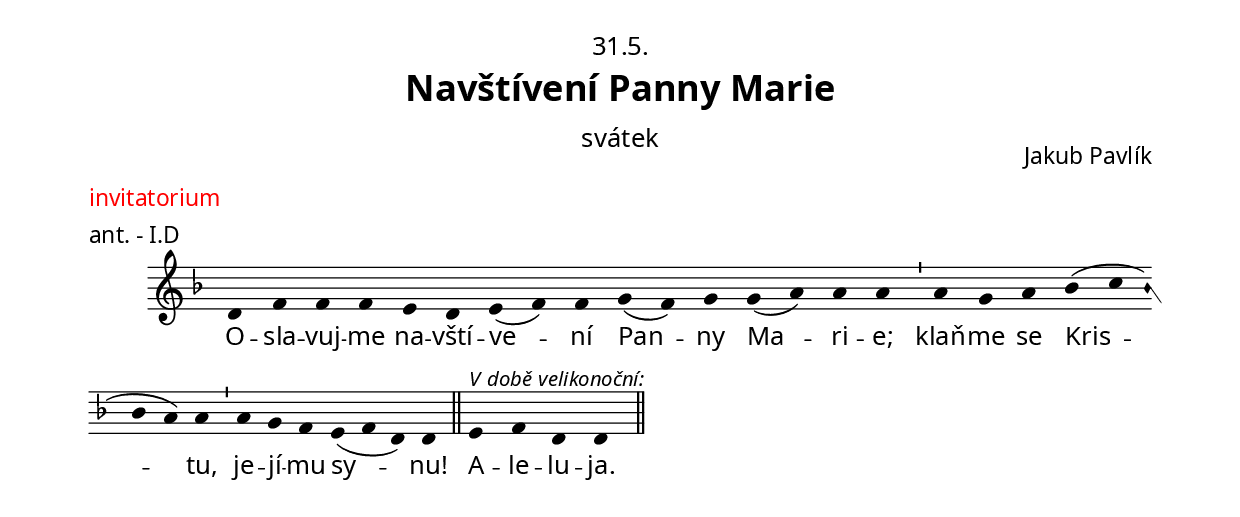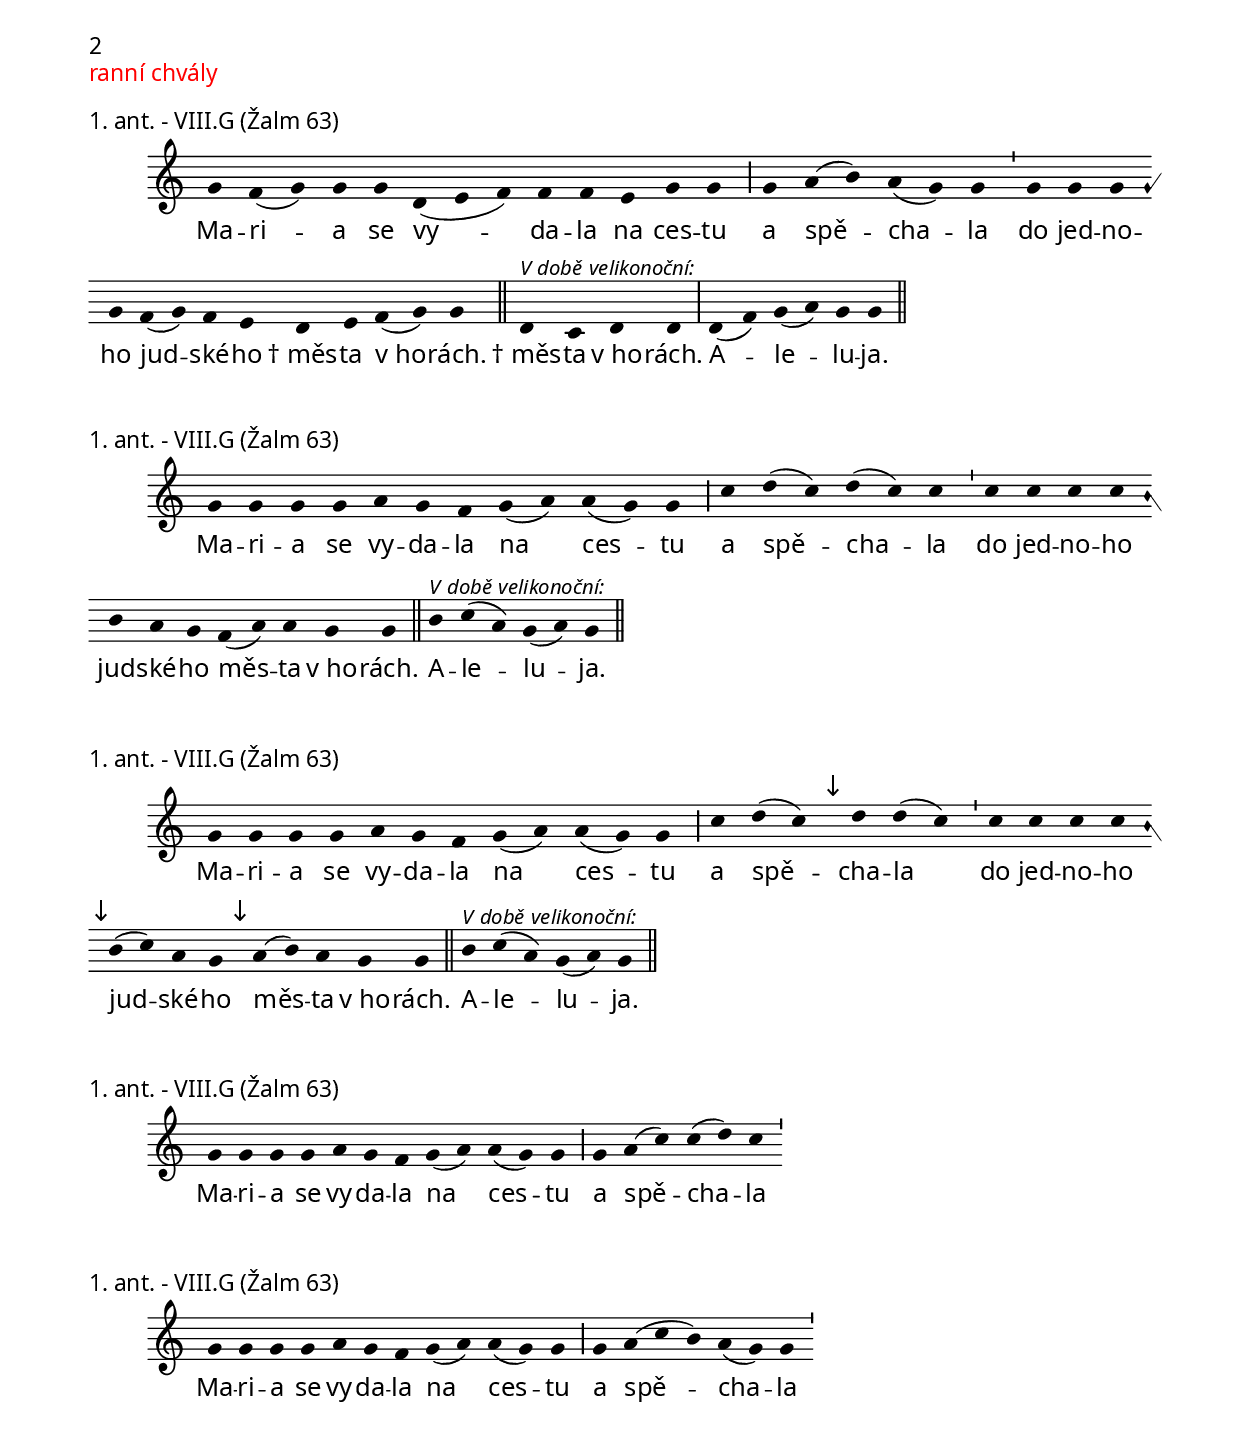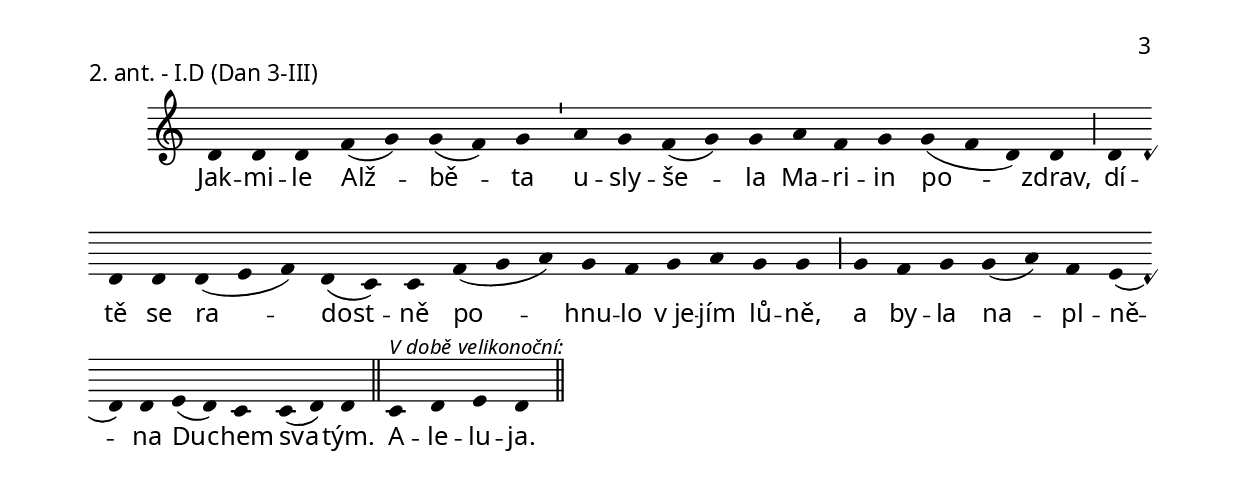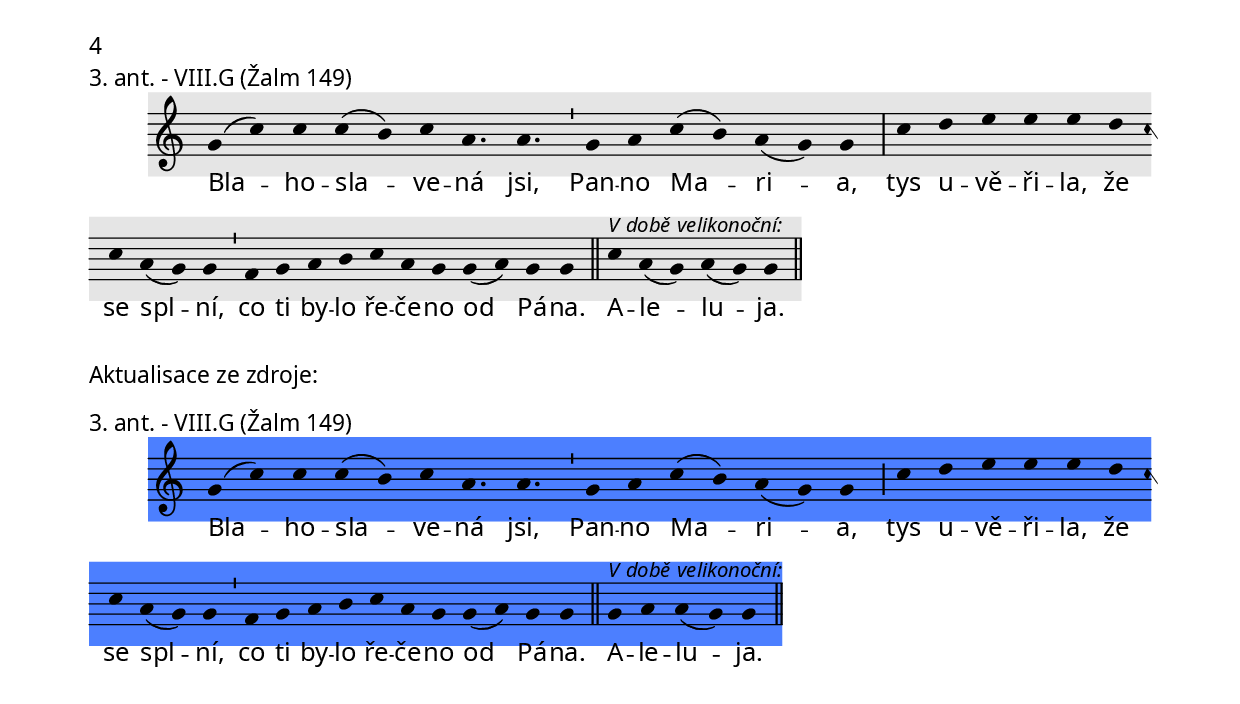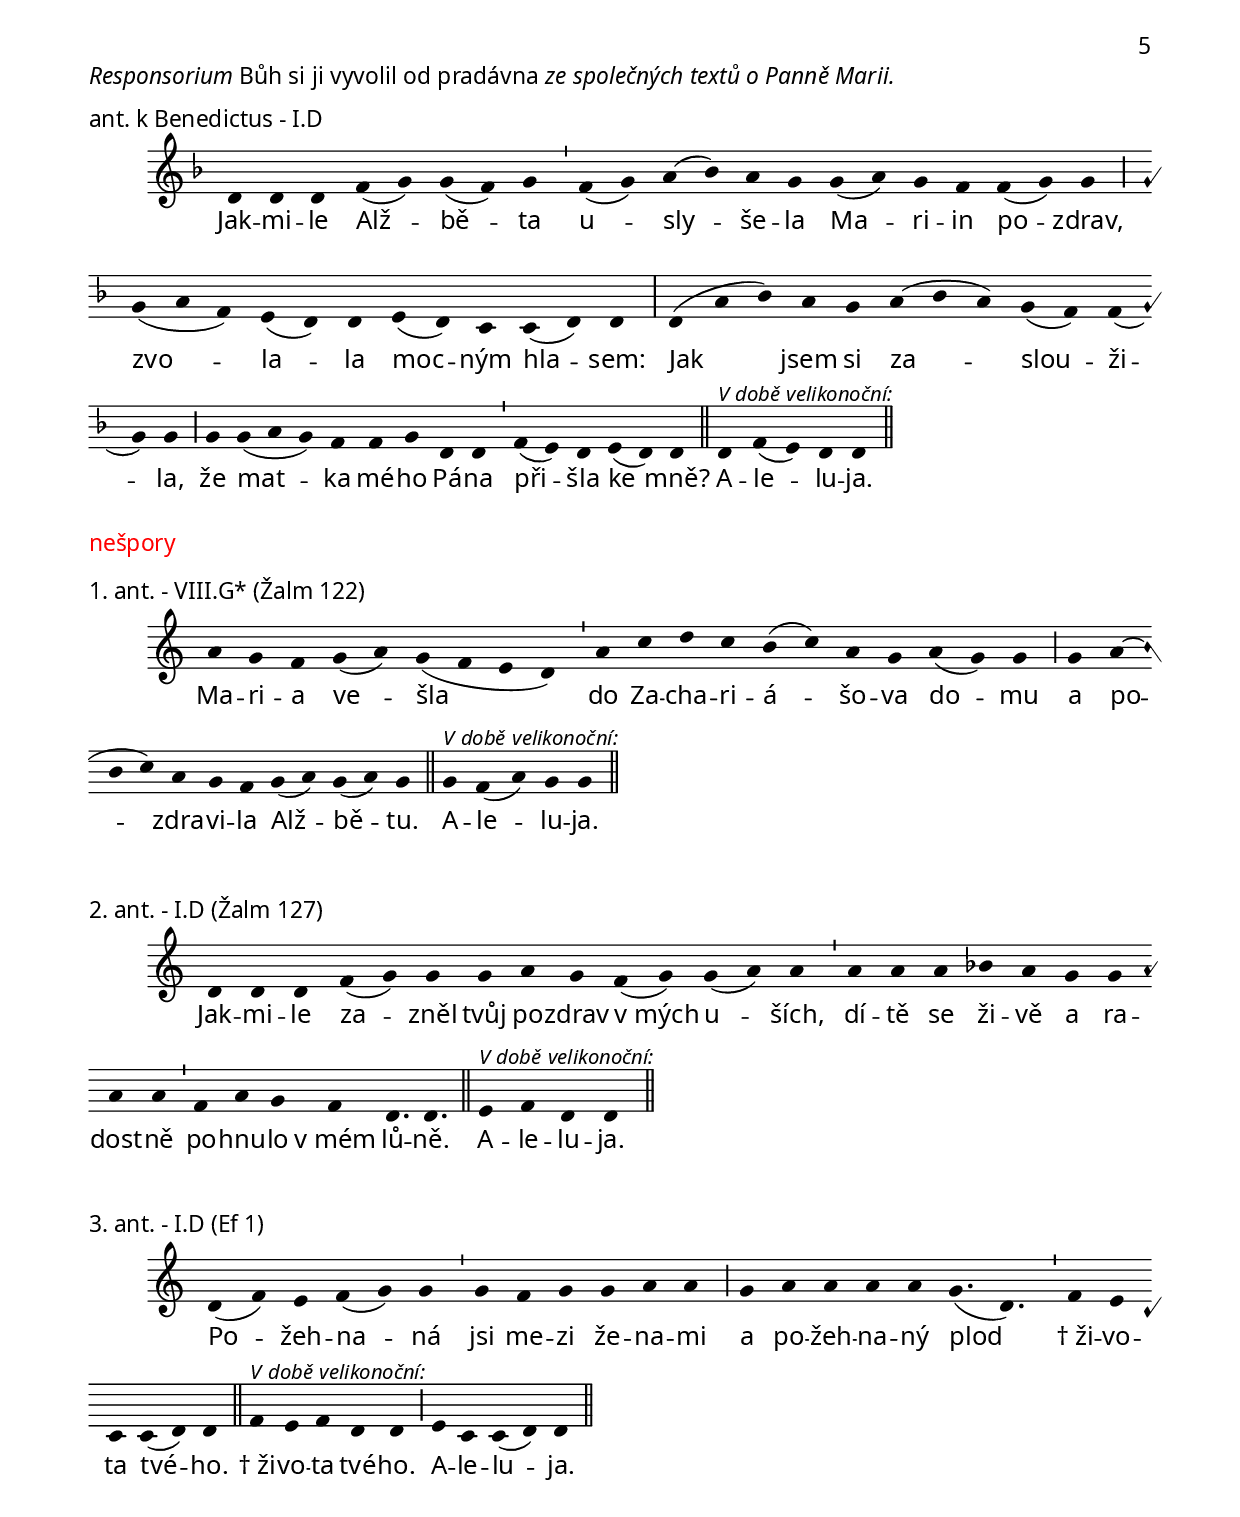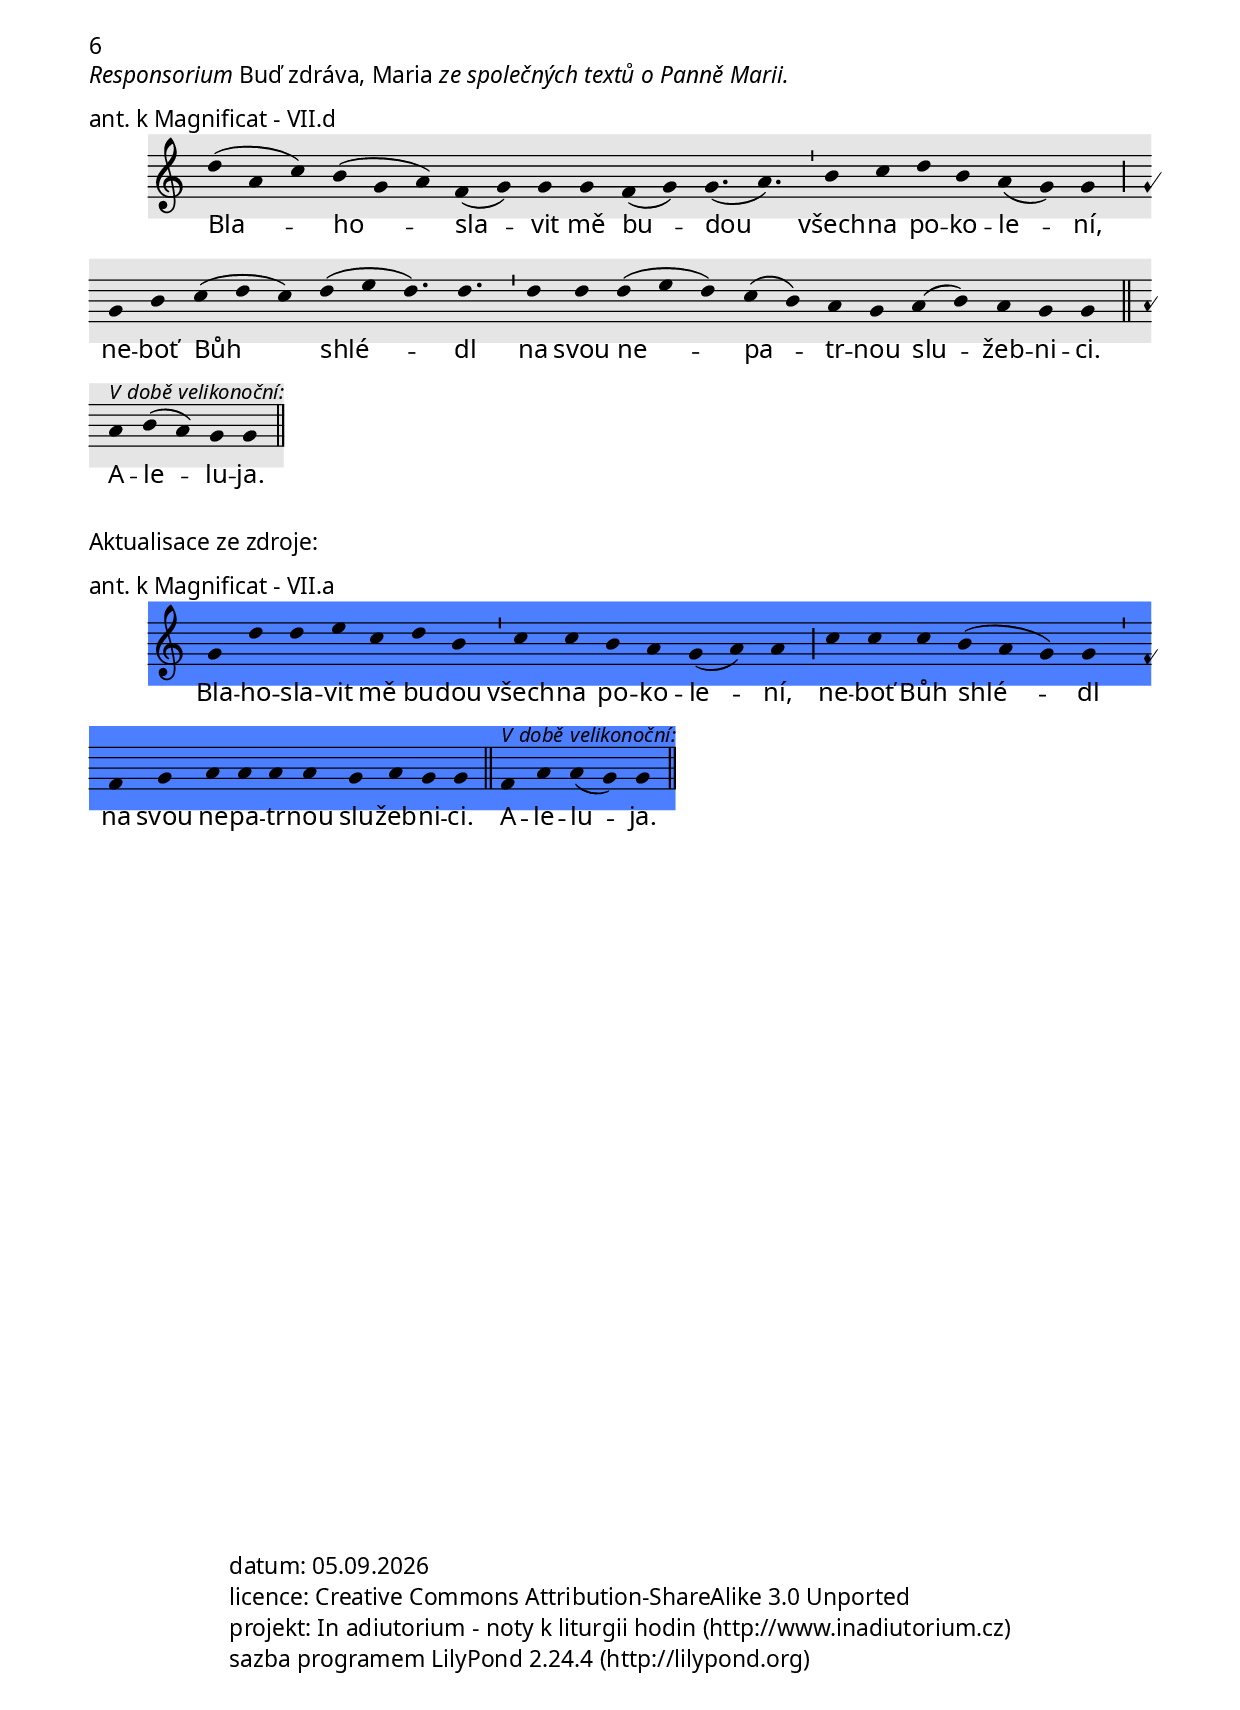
\version "2.15.37"

\include "../spolecne.ly"
\include "../dilyresponsorii.ly"

\header {
  title = \markup\titleSvatek
            "Navštívení Panny Marie"
            svátek
            31.5.
  composer = "Jakub Pavlík"
}

\markup {\nadpisHodinka {"invitatorium"}}

\score {
  \relative c' {
    \choralniRezim
    \key f \major
    d4 f f f e d e( f) f g( f) g g( a) a a \barMin
    a g a bes( c bes a) a \barMin
    a g f e( f d) d \barFinalis
    e^\markup\small\italic{V době velikonoční:} f d d \barFinalis
  }
  \addlyrics {
    O -- sla -- vuj -- me na -- vští -- ve -- ní Pan -- ny Ma -- ri -- e;
    klaň -- me se Kris -- tu, je -- jí -- mu sy -- nu!

    A -- le -- lu -- ja.
  }
  \header {
    quid = "ant."
    modus = "I"
    differentia = "D"
    psalmus = ""
    id = "invit"
    piece = \markup {\sestavTitulekBezZalmu}
  }
}

\pageBreak

\markup {\nadpisHodinka {"ranní chvály"}}

\score {
  \relative c'' {
    \choralniRezim
    g4 f( g) g g d( e f) f f e g g \barMaior
    g a( b) a( g) g \barMin g g g g f( g) f e

    d e f( g) g \barFinalis

    d^\markup\small\italic{V době velikonoční:} c d d \barMax
    d( f) g( a) g g \barFinalis
  }
  \addlyrics {
    Ma -- ri -- a se vy -- da -- la na ces -- tu
    a spě -- cha -- la do jed -- no -- ho jud -- ské -- ho

    \markup{\Dagger měs} -- ta v_ho -- rách.

    \markup{\Dagger měs} -- ta v_ho -- rách.
    A -- le -- lu -- ja.
  }
  \header {
    quid = "1. ant."
    modus = "VIII"
    differentia = "G"
    psalmus = "Žalm 63"
    placet = "R"
    id = "rch-a1"
    piece = \markup {\sestavTitulek}
  }
}

\score {
  \relative c'' {
    \choralniRezim
    g4 g g g a g f g( a) a( g) g \barMaior
    c d( c) d( c) c \barMin
    c c c c b a g f( a) a g g \barFinalis

    b^\markup\rubrVelikAleluja c( a) g( a) g \barFinalis
  }
  \addlyrics {
    Ma -- ri -- a se vy -- da -- la na ces -- tu
    a spě -- cha -- la
    do jed -- no -- ho jud -- ské -- ho
    měs -- ta v_ho -- rách.

    A -- le -- lu -- ja.
  }
  \header {
    quid = "1. ant."
    modus = "VIII"
    differentia = "G"
    psalmus = "Žalm 63"
    id = "rch-a1"
    piece = \markup {\sestavTitulek}
  }
}

\score {
  \relative c'' {
    \choralniRezim
    g4 g g g a g f g( a) a( g) g \barMaior
    c d( c) \mark\sipka d d( c) \barMin
    c c c c \mark\sipka b( c) a g \mark\sipka a( b) a g g \barFinalis

    b^\markup\rubrVelikAleluja c( a) g( a) g \barFinalis
  }
  \addlyrics {
    Ma -- ri -- a se vy -- da -- la na ces -- tu
    a spě -- cha -- la
    do jed -- no -- ho jud -- ské -- ho
    měs -- ta v_ho -- rách.

    A -- le -- lu -- ja.
  }
  \header {
    quid = "1. ant."
    modus = "VIII"
    differentia = "G"
    psalmus = "Žalm 63"
    id = "rch-a1"
    piece = \markup {\sestavTitulek}
  }
}

\score {
  \relative c'' {
    \choralniRezim
    g4 g g g a g f g( a) a( g) g \barMaior
    g a( c) c( d) c \barMin
  }
  \addlyrics {
    Ma -- ri -- a se vy -- da -- la na ces -- tu
    a spě -- cha -- la
    do jed -- no -- ho jud -- ské -- ho
    měs -- ta v_ho -- rách.

    A -- le -- lu -- ja.
  }
  \header {
    quid = "1. ant."
    modus = "VIII"
    differentia = "G"
    psalmus = "Žalm 63"
    id = "rch-a1"
    piece = \markup {\sestavTitulek}
  }
}

\score {
  \relative c'' {
    \choralniRezim
    g4 g g g a g f g( a) a( g) g \barMaior
    g a( c b) a( g) g \barMin
  }
  \addlyrics {
    Ma -- ri -- a se vy -- da -- la na ces -- tu
    a spě -- cha -- la
    do jed -- no -- ho jud -- ské -- ho
    měs -- ta v_ho -- rách.

    A -- le -- lu -- ja.
  }
  \header {
    quid = "1. ant."
    modus = "VIII"
    differentia = "G"
    psalmus = "Žalm 63"
    id = "rch-a1"
    piece = \markup {\sestavTitulek}
  }
}

\pageBreak

\score {
  \relative c' {
    \choralniRezim
    d4 d d f( g) g( f) g \barMin a g f( g) g a f g g( f d) d \barMaior
    d d d d( e f) d( c) c f( g a) g f g a g g \barMaior
    g f g g( a) f e( d) d e( d) c c( d) d \barFinalis

    c^\markup\rubrVelikAleluja d e d \barFinalis
  }
  \addlyrics {
    Jak -- mi -- le Alž -- bě -- ta u -- sly -- še -- la Ma -- ri -- in po -- zdrav,
    dí -- tě se ra -- dost -- ně po -- hnu -- lo v_je -- jím lů -- ně,
    a by -- la na -- pl -- ně -- na Du -- chem sva -- tým.

    A -- le -- lu -- ja.
  }
  \header {
    quid = "2. ant."
    modus = "I"
    differentia = "D"
    psalmus = "Dan 3-III"
    id = "rch-a2"
    piece = \markup {\sestavTitulek}
  }
}

\pageBreak

\score {
  \relative c'' {
    \zvyraznovacSedy
    \choralniRezim
    g4( c) c c( b) c a4. a \barMin g4 a c( b) a( g) g \barMax
    c d e e e d c a( g) g \barMin f g a b c a g g( a) g g \barFinalis
    c^\markup\small\italic{V době velikonoční:} a( g) a( g) g \barFinalis
  }
  \addlyrics {
    Bla -- ho -- sla -- ve -- ná jsi, Pan -- no Ma -- ri -- a,
    tys u -- vě -- ři -- la, že se spl -- ní,
    co ti by -- lo ře -- če -- no od Pá -- na.

    A -- le -- lu -- ja.
  }
  \header {
    quid = "3. ant."
    modus = "VIII"
    differentia = "G"
    psalmus = "Žalm 149"
    fons = "společné texty o P.M., 2. nešp., k Magnificat"
    fial = "commune/commune_maria.ly#2ne-amag"
    id = "rch-a3"
    piece = \markup {\sestavTitulek}
  }
}

\markup{
  Aktualisace ze zdroje:
}

\score {
  \relative c'' {
    \zvyraznovacModry
    \choralniRezim
    g4( c) c c( b) c a4. a \barMin g4 a c( b) a( g) g \barMaior
    c d e e e d c a( g) g \barMin f g a b c a g g( a) g g \barFinalis
    g^\markup\rubrVelikAleluja a a( g) g \barFinalis
  }
  \addlyrics {
    Bla -- ho -- sla -- ve -- ná jsi, Pan -- no Ma -- ri -- a,
    tys u -- vě -- ři -- la, že se spl -- ní,
    co ti by -- lo ře -- če -- no od Pá -- na.

    A -- le -- lu -- ja.
  }
  \header {
    quid = "3. ant."
    modus = "VIII"
    differentia = "G"
    psalmus = "Žalm 149"
    fial = "commune/commune_maria.ly#2ne-amag"
    id = "rch-a3"
    piece = \markup {\sestavTitulek}
  }
}

\pageBreak

\markup\justify\italic{
  Responsorium \upright{Bůh si ji vyvolil od pradávna}
  ze společných textů o Panně Marii.
}

\score {
  \relative c' {
    \choralniRezim
    \key f \major
    d4 d d f( g) g( f) g \barMin f( g) a( bes) a g g( a) g f f( g) g \barMaior
    g( a f) e( d) d e( d) c c( d) d \barMax
    d( a' bes) a g a( bes a) g( f) f( g) g \barMaior
    g g( a g) f f g d d \barMin f( e) d e( d) d \barFinalis

    d^\markup\rubrVelikAleluja f( e) d d \barFinalis
  }
  \addlyrics {
    Jak -- mi -- le Alž -- bě -- ta u -- sly -- še -- la Ma -- ri -- in po -- zdrav,
    zvo -- la -- la moc -- ným hla -- sem:
    Jak jsem si za -- slou -- ži -- la,
    že mat -- ka mé -- ho Pá -- na při -- šla ke mně?

    A -- le -- lu -- ja.
  }
  \header {
    quid = "ant. k Benedictus"
    modus = "I"
    differentia = "D"
    psalmus = ""
    id = "rch-aben"
    fons = "srov. tady 2. ant."
    piece = \markup {\sestavTitulekBezZalmu}
  }
}

\markup {\nadpisHodinka {"nešpory"}}

\score {
  \relative c'' {
    \choralniRezim
    a4 g f g( a) g( f e d) \barMin a' c d c b( c) a g a( g) g \barMaior
    g a( b c) a g f g( a) g( a) g \barFinalis

    g^\markup\rubrVelikAleluja f( a) g g \barFinalis
  }
  \addlyrics {
    Ma -- ri -- a ve -- šla do Za -- cha -- ri -- á -- šo -- va do -- mu
    a po -- zdra -- vi -- la Alž -- bě -- tu.

    A -- le -- lu -- ja.
  }
  \header {
    quid = "1. ant."
    modus = "VIII"
    differentia = "G*"
    psalmus = "Žalm 122"
    id = "ne-a1"
    piece = \markup {\sestavTitulek}
  }
}

\score {
    \relative c' {
      \choralniRezim
      d4 d d f( g) g g a g f( g) g( a) a \barMin
      a a a bes a g g a a \barMin
      f a g f d4. d \barFinalis

      e4^\markup\rubrVelikAleluja f d d \barFinalis
    }
    \addlyrics {
      Jak -- mi -- le za -- zněl tvůj po -- zdrav v_mých u -- ších,
      dí -- tě se ži -- vě a ra -- dost -- ně
      po -- hnu -- lo v_mém lů -- ně.

      A -- le -- lu -- ja.
    }
    \header {
      quid = "2. ant."
      modus = "I"
      differentia = "D"
      psalmus = "Žalm 127"
      fons = "advent, předvánoční týden, 22.12., k Benedictus; přidáno aleluja"
      fial = "antifony/advent_predvanocni_datum.ly#predvanocni-22-ben?+aleluja"
      id = "ne-a2"
      piece = \markup {\sestavTitulek}
    }
  }

\score {
  \relative c' {
    \choralniRezim
    d( f) e f( g) g \barMin g f g g a a \barMaior
    g a a a a g4.( d) \barMin f4 e c c( d) d \barFinalis
    f^\markup\rubrVelikAleluja e f d d \barMaior e c c( d) d \barFinalis
  }
  \addlyrics {
    Po -- žeh -- na -- ná jsi me -- zi že -- na -- mi
    a po -- žeh -- na -- ný plod \markup{\Dagger ži} -- vo -- ta tvé -- ho.

    \markup{\Dagger ži} -- vo -- ta tvé -- ho. A -- le -- lu -- ja.
  }
  \header {
    quid = "3. ant."
    modus = "I"
    differentia = "D"
    psalmus = "Ef 1"
    fons = "spol. texty o P.M., 2. nešp., 3. ant."
    fial = "commune/commune_maria.ly#2ne-a3"
    id = "ne-a3"
    piece = \markup {\sestavTitulek}
  }
}

\pageBreak

\markup\justify\italic{
  Responsorium \upright{Buď zdráva, Maria}
  ze společných textů o Panně Marii.
}

\score {
  \relative c'' {
    \zvyraznovacSedy
    \choralniRezim
    d4( a c) b( g a) f( g) g g f( g) g4.( a) \barMin
    b4 c d b a( g) g \barMaior
    g b c( d c) d( e d4.) d \barMin
    d4 d d( e d) c( b) a g a( b) a g g \barFinalis

    a^\markup\rubrVelikAleluja b( a) g g \barFinalis
  }
  \addlyrics {
    Bla -- ho -- sla -- vit mě bu -- dou všech -- na po -- ko -- le -- ní,
    ne -- boť Bůh shlé -- dl na svou ne -- pa -- tr -- nou slu -- žeb -- ni -- ci.

    A -- le -- lu -- ja.
  }
  \header {
    quid = "ant. k Magnificat"
    modus = "VII"
    differentia = "d"
    psalmus = "Magnificat"
    id = "ne-amag"
    fial = "commune/commune_maria.ly#1ne-amag2"
    piece = \markup {\sestavTitulekBezZalmu}
  }
}

\markup{Aktualisace ze zdroje:}

\score {
  \relative c'' {
    \zvyraznovacModry
    \choralniRezim
    g4 d' d e c d b \barMin
    c c b a g( a) a \barMaior
    c c c b( a g) g \barMin
    f g a a a a g a g g \barFinalis

    f^\markup\rubrVelikAleluja a a( g) g \barFinalis
  }
  \addlyrics {
    Bla -- ho -- sla -- vit mě bu -- dou
    všech -- na po -- ko -- le -- ní,
    ne -- boť Bůh shlé -- dl
    na svou ne -- pa -- tr -- nou slu -- žeb -- ni -- ci.

    A -- le -- lu -- ja.
  }
  \header {
    quid = "ant. k Magnificat"
    modus = "VII"
    differentia = "a"
    psalmus = "Magnificat"
    id = "ne-amag"
    fial = "commune/commune_maria.ly#1ne-amag2"
    piece = \markup {\sestavTitulekBezZalmu}
  }
}